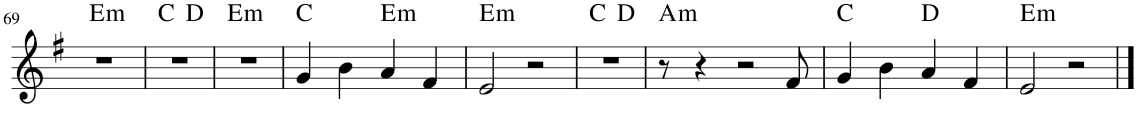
**kern	**harte
*part1	*part1
*staff1	*
*I"Piano	*
*I'Pno	*
!!LO:PB:g=z
*clefG2	*
*k[f#]	*
*M4/4	*
=69	=69
!	!LO:H:kt=m
1r	E:min
=70	=70
*^	*
1r	2ryy	C:maj
.	2ryy	D:maj
=71	=71	=71
!	!	!LO:H:kt=m
*v	*v	*
1r	E:min
=72	=72
4g/	C:maj
4b\	.
!	!LO:H:kt=m
4a/	E:min
4f#/	.
=73	=73
!	!LO:H:kt=m
2e/	E:min
2r	.
=74	=74
*^	*
1r	2ryy	C:maj
.	2ryy	D:maj
=75	=75	=75
!	!	!LO:H:kt=m
*v	*v	*
8r	A:min
4r	.
2r	.
8f#/	.
=76	=76
4g/	C:maj
4b\	.
4a/	D:maj
4f#/	.
=77	=77
!	!LO:H:kt=m
2e/	E:min
2r	.
==	==
*-	*-
